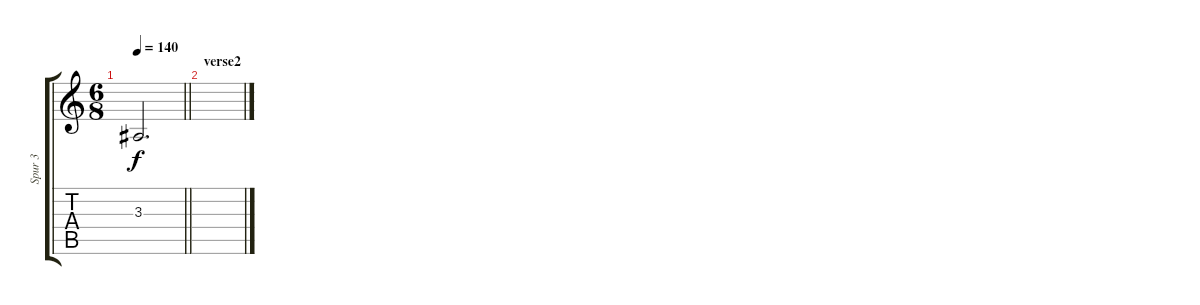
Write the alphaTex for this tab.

\track ("Spur 3" "Spur 3") {instrument viola}
\staff {score tabs}
\tuning (E4 B3 G3 D3 A2 E2) {hide}
\ts (6 8)
\tempo 140
\clef g2
\barLineRight lightlight
\ks c
3.3{t}.2{d dy f} |
\section ("" "verse2")
